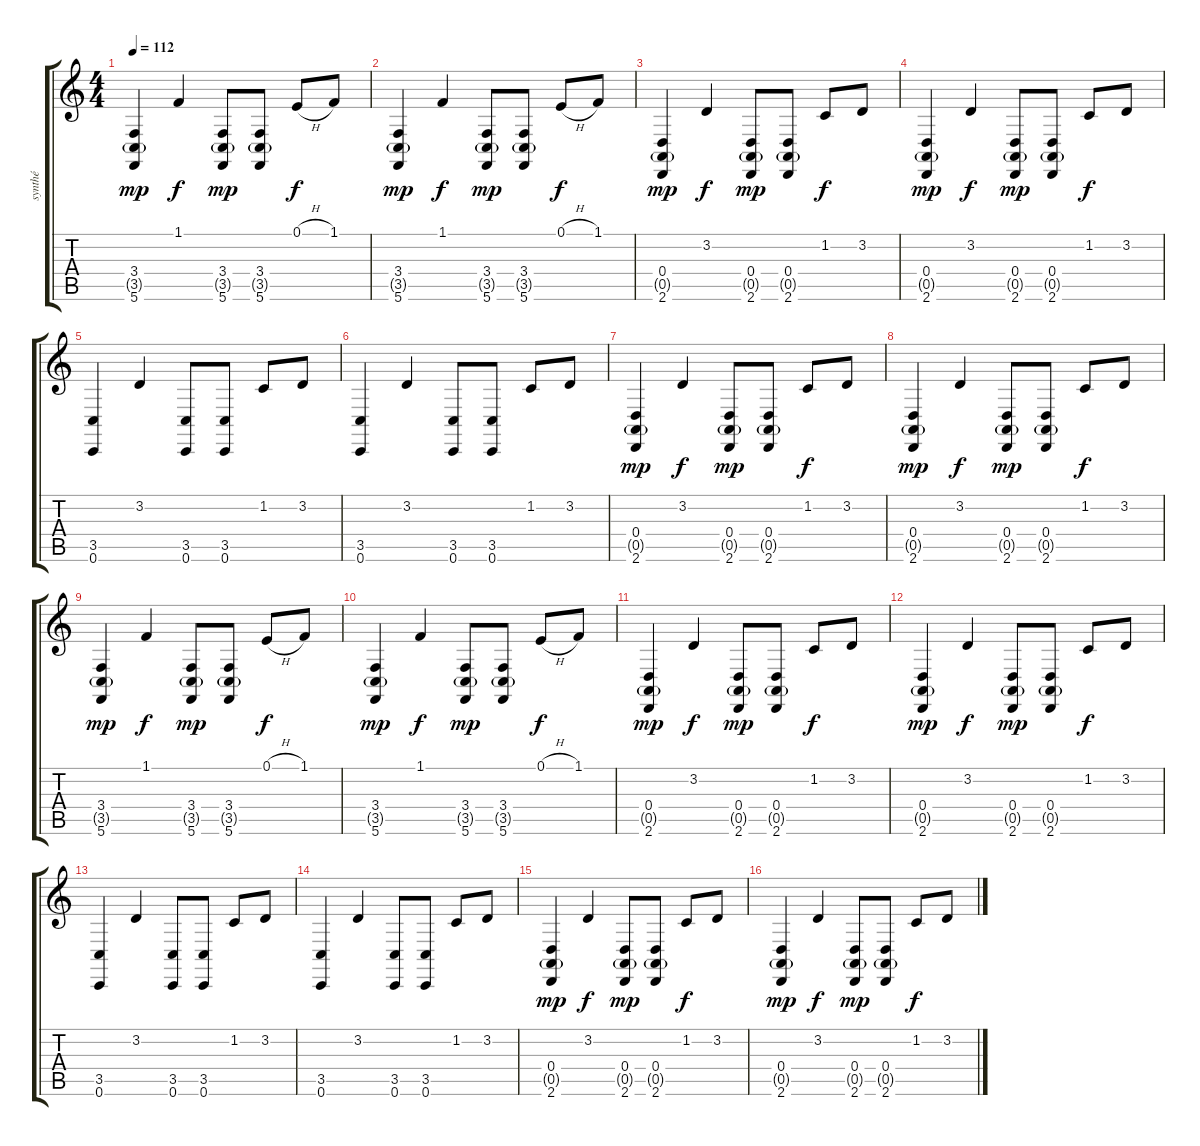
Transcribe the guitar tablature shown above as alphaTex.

\track ("synthé " "synthé ") {instrument lead1square}
\staff {score tabs}
\tuning (E4 B3 G3 D3 A2 C2) {hide}
\ts (4 4)
\tempo 112
\clef g2
\ks c
(3.4 3.5{g} 5.6).4{dy mp} 1.1.4{dy f} (3.4 3.5{g} 5.6).8{dy mp} (3.4 3.5{g} 5.6).8 0.1{h}.8{dy f} 1.1.8 |
(3.4 3.5{g} 5.6).4{dy mp} 1.1.4{dy f} (3.4 3.5{g} 5.6).8{dy mp} (3.4 3.5{g} 5.6).8 0.1{h}.8{dy f} 1.1.8 |
(0.4 0.5{g} 2.6).4{dy mp} 3.2.4{dy f} (0.4 0.5{g} 2.6).8{dy mp} (0.4 0.5{g} 2.6).8 1.2.8{dy f} 3.2.8 |
(0.4 0.5{g} 2.6).4{dy mp} 3.2.4{dy f} (0.4 0.5{g} 2.6).8{dy mp} (0.4 0.5{g} 2.6).8 1.2.8{dy f} 3.2.8 |
(3.5 0.6).4 3.2.4 (3.5 0.6).8 (3.5 0.6).8 1.2.8 3.2.8 |
(3.5 0.6).4 3.2.4 (3.5 0.6).8 (3.5 0.6).8 1.2.8 3.2.8 |
(0.4 0.5{g} 2.6).4{dy mp} 3.2.4{dy f} (0.4 0.5{g} 2.6).8{dy mp} (0.4 0.5{g} 2.6).8 1.2.8{dy f} 3.2.8 |
(0.4 0.5{g} 2.6).4{dy mp} 3.2.4{dy f} (0.4 0.5{g} 2.6).8{dy mp} (0.4 0.5{g} 2.6).8 1.2.8{dy f} 3.2.8 |
(3.4 3.5{g} 5.6).4{dy mp} 1.1.4{dy f} (3.4 3.5{g} 5.6).8{dy mp} (3.4 3.5{g} 5.6).8 0.1{h}.8{dy f} 1.1.8 |
(3.4 3.5{g} 5.6).4{dy mp} 1.1.4{dy f} (3.4 3.5{g} 5.6).8{dy mp} (3.4 3.5{g} 5.6).8 0.1{h}.8{dy f} 1.1.8 |
(0.4 0.5{g} 2.6).4{dy mp} 3.2.4{dy f} (0.4 0.5{g} 2.6).8{dy mp} (0.4 0.5{g} 2.6).8 1.2.8{dy f} 3.2.8 |
(0.4 0.5{g} 2.6).4{dy mp} 3.2.4{dy f} (0.4 0.5{g} 2.6).8{dy mp} (0.4 0.5{g} 2.6).8 1.2.8{dy f} 3.2.8 |
(3.5 0.6).4 3.2.4 (3.5 0.6).8 (3.5 0.6).8 1.2.8 3.2.8 |
(3.5 0.6).4 3.2.4 (3.5 0.6).8 (3.5 0.6).8 1.2.8 3.2.8 |
(0.4 0.5{g} 2.6).4{dy mp} 3.2.4{dy f} (0.4 0.5{g} 2.6).8{dy mp} (0.4 0.5{g} 2.6).8 1.2.8{dy f} 3.2.8 |
(0.4 0.5{g} 2.6).4{dy mp} 3.2.4{dy f} (0.4 0.5{g} 2.6).8{dy mp} (0.4 0.5{g} 2.6).8 1.2.8{dy f} 3.2.8
